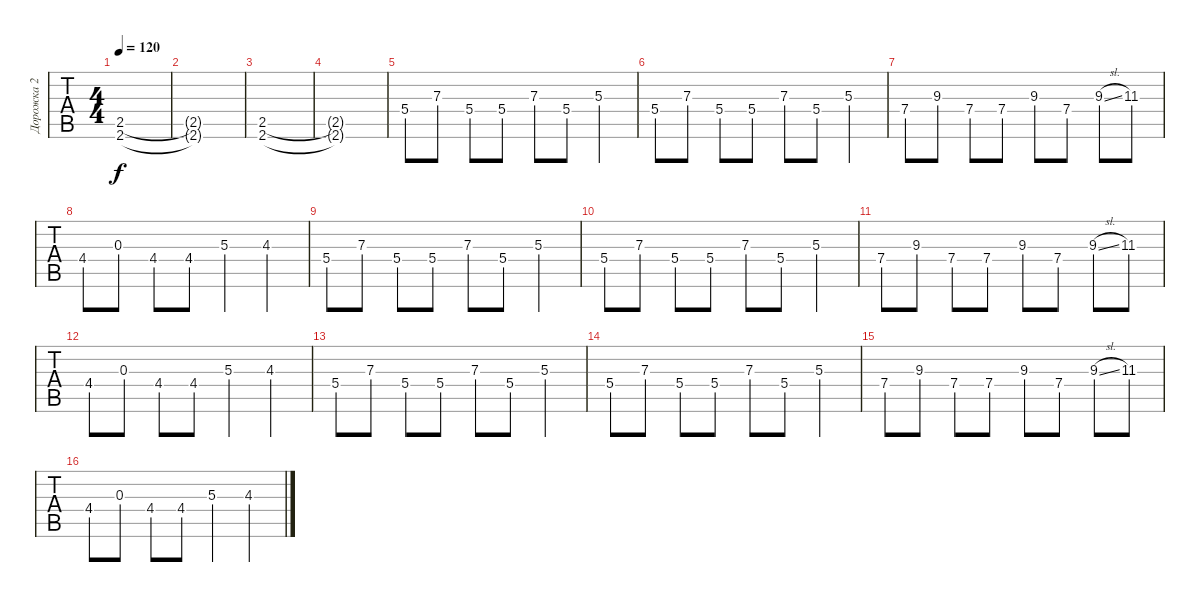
\track ("Дорожка 2" "Дорожка 2") {instrument distortionguitar}
\staff {tabs}
\tuning (E4 B3 G3 D3 A2 D2) {hide}
\ts (4 4)
\tempo 120
\clef g2
\ks c
(2.5 2.6).1{dy f} |
(2.5{t} 2.6{t}).1 |
(2.5 2.6).1 |
(2.5{t} 2.6{t}).1 |
5.4.8{volume 16 instrument acousticguitarsteel} 7.3.8 5.4.8 5.4.8 7.3.8 5.4.8 5.3.4 |
5.4.8{instrument acousticguitarsteel} 7.3.8 5.4.8 5.4.8 7.3.8 5.4.8 5.3.4 |
7.4.8{instrument acousticguitarsteel} 9.3.8 7.4.8 7.4.8 9.3.8 7.4.8 9.3{sl}.8 11.3.8 |
4.4.8 0.3.8 4.4.8 4.4.8 5.3.4 4.3.4 |
5.4.8{volume 16 instrument acousticguitarsteel} 7.3.8 5.4.8 5.4.8 7.3.8 5.4.8 5.3.4 |
5.4.8{instrument acousticguitarsteel} 7.3.8 5.4.8 5.4.8 7.3.8 5.4.8 5.3.4 |
7.4.8{instrument acousticguitarsteel} 9.3.8 7.4.8 7.4.8 9.3.8 7.4.8 9.3{sl}.8 11.3.8 |
4.4.8 0.3.8 4.4.8 4.4.8 5.3.4 4.3.4 |
5.4.8{volume 16 instrument acousticguitarsteel} 7.3.8 5.4.8 5.4.8 7.3.8 5.4.8 5.3.4 |
5.4.8{instrument acousticguitarsteel} 7.3.8 5.4.8 5.4.8 7.3.8 5.4.8 5.3.4 |
7.4.8{instrument acousticguitarsteel} 9.3.8 7.4.8 7.4.8 9.3.8 7.4.8 9.3{sl}.8 11.3.8 |
4.4.8 0.3.8 4.4.8 4.4.8 5.3.4 4.3.4
